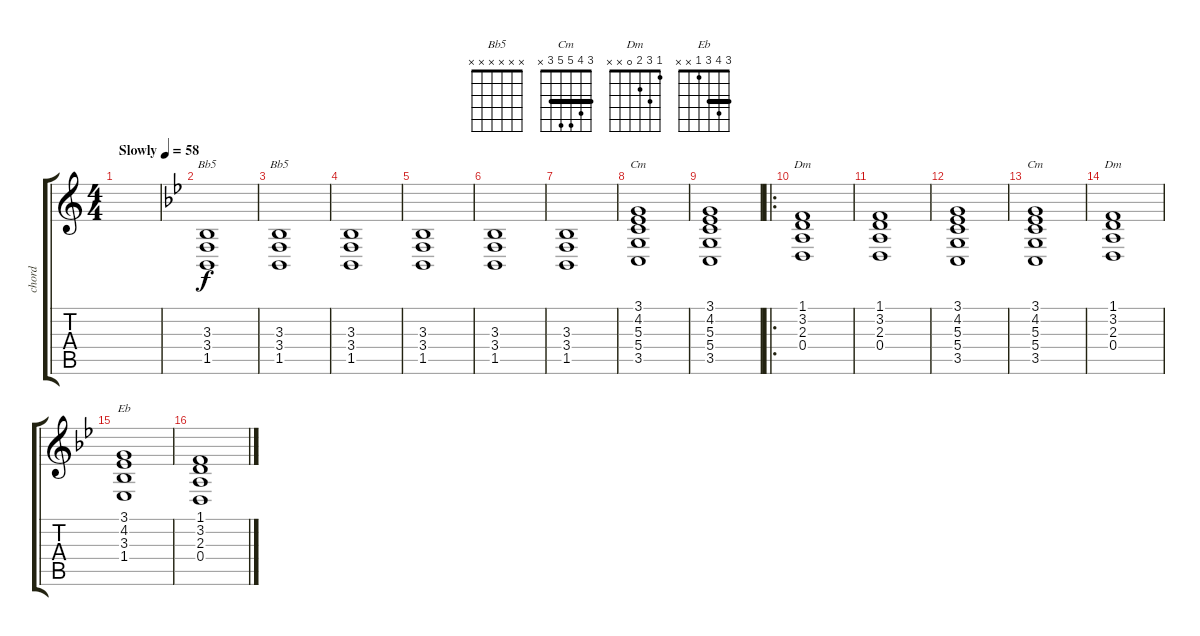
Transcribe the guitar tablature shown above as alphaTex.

\track ("chord" "chord") {instrument pad2warm}
\staff {score tabs}
\tuning (E4 B3 G3 D3 A2 E2) {hide}
\chord ("Bb5" x x 3 3 1 x) {barre 3}
\chord ("Bb5" x x x x x x)
\chord ("Cm" x x x x x x)
\chord ("Dm" x x x x x x)
\chord ("Cm" 3 4 5 5 3 x) {barre 3}
\chord ("Dm" 1 3 2 0 x x)
\chord ("Eb" 3 4 3 1 x x) {barre 3}
\ts (4 4)
\tempo (58 "Slowly")
\clef g2
\ks c
|
\ks bb
(3.3 3.4 1.5).1{ch "Bb5"} |
(3.3 3.4 1.5).1{ch "Bb5"} |
(3.3 3.4 1.5).1 |
(3.3 3.4 1.5).1 |
(3.3 3.4 1.5).1 |
(3.3 3.4 1.5).1 |
(3.1 4.2 5.3 5.4 3.5).1{ch "Cm"} |
(3.1 4.2 5.3 5.4 3.5).1 |
\ro
(1.1 3.2 2.3 0.4).1{ch "Dm"} |
(1.1 3.2 2.3 0.4).1 |
(3.1 4.2 5.3 5.4 3.5).1 |
(3.1 4.2 5.3 5.4 3.5).1{ch "Cm"} |
(1.1 3.2 2.3 0.4).1{ch "Dm"} |
(3.1 4.2 3.3 1.4).1{ch "Eb"} |
(1.1 3.2 2.3 0.4).1
